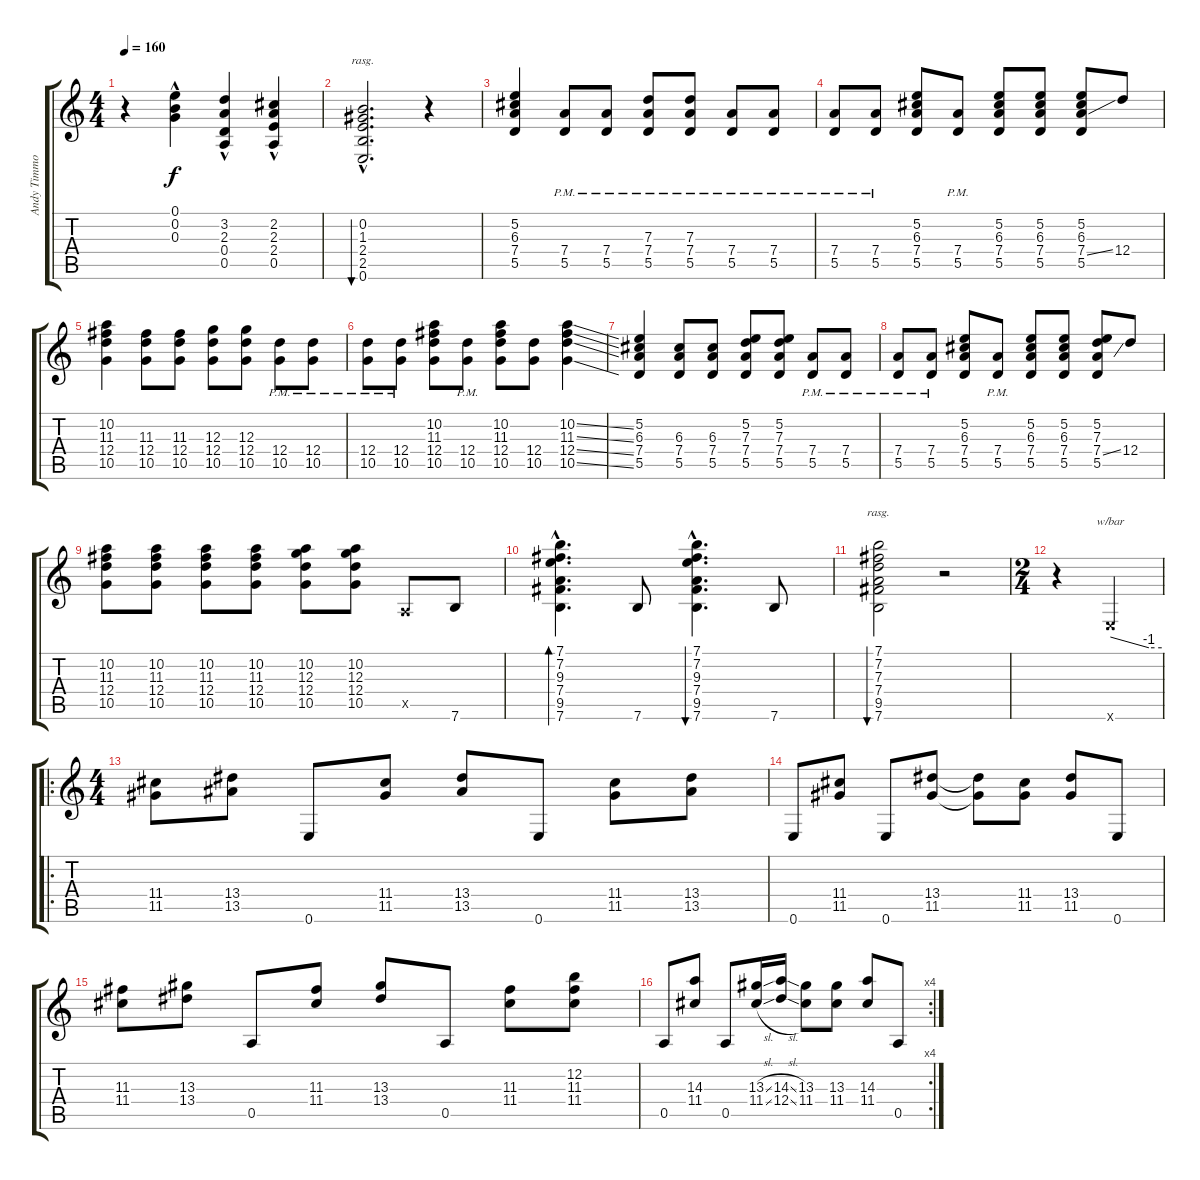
\track ("Andy Timmons" "Andy Timmo") {instrument distortionguitar}
\staff {score tabs}
\tuning (E4 B3 G3 D3 A2 E2) {hide}
\ts (4 4)
\tempo 160
\clef g2
\ks c
r.4{dy f instrument distortionguitar} (0.1{hac} 0.2 0.3).4 (3.2 2.3 0.4 0.5{hac}).4 (2.2 2.3 2.4 0.5{hac}).4 |
(0.2{hac} 1.3{hac} 2.4{hac} 2.5{hac} 0.6{hac}).2{d bu 60 rasg ii} r.4 |
(5.2 6.3 7.4 5.5).4{volume 10 instrument overdrivenguitar} (7.4{pm} 5.5{pm}).8 (7.4{pm} 5.5{pm}).8 (7.3{pm} 7.4{pm} 5.5{pm}).8 (7.3{pm} 7.4{pm} 5.5{pm}).8 (7.4{pm} 5.5{pm}).8 (7.4{pm} 5.5{pm}).8 |
(7.4{pm} 5.5{pm}).8 (7.4{pm} 5.5{pm}).8 (5.2 6.3 7.4 5.5).8 (7.4{pm} 5.5{pm}).8 (5.2 6.3 7.4 5.5).8 (5.2 6.3 7.4 5.5).8 (5.2 6.3 7.4{ss} 5.5).8 12.4.8 |
(10.2 11.3 12.4 10.5).4 (11.3 12.4 10.5).8 (11.3 12.4 10.5).8 (12.3 12.4 10.5).8 (12.3 12.4 10.5).8 (12.4{pm} 10.5).8 (12.4{pm} 10.5).8 |
(12.4{pm} 10.5).8 (12.4{pm} 10.5).8 (10.2 11.3 12.4 10.5).8 (12.4{pm} 10.5).8 (10.2 11.3 12.4 10.5).8 (12.4 10.5).8 (10.2{ss} 11.3{ss} 12.4{ss} 10.5{ss}).4 |
(5.2 6.3 7.4 5.5).4 (6.3 7.4 5.5).8 (6.3 7.4 5.5).8 (5.2 7.3 7.4 5.5).8 (5.2 7.3 7.4 5.5).8 (7.4{pm} 5.5).8 (7.4{pm} 5.5).8 |
(7.4{pm} 5.5).8 (7.4{pm} 5.5).8 (5.2 6.3 7.4 5.5).8 (7.4{pm} 5.5).8 (5.2 6.3 7.4 5.5).8 (5.2 6.3 7.4 5.5).8 (5.2 7.3 7.4{ss} 5.5).8 12.4.8 |
(10.2 11.3 12.4 10.5).8 (10.2 11.3 12.4 10.5).8 (10.2 11.3 12.4 10.5).8 (10.2 11.3 12.4 10.5).8 (10.2 12.3 12.4 10.5).8 (10.2 12.3 12.4 10.5).8 0.5{x}.8 7.6.8 |
(7.1{hac} 7.2{hac} 9.3{hac} 7.4{hac} 9.5{hac} 7.6{hac}).4{d bd 120} 7.6.8 (7.1{hac} 7.2{hac} 9.3{hac} 7.4{hac} 9.5{hac} 7.6{hac}).4{d bu 120} 7.6.8 |
(7.1 7.2 7.3 7.4 9.5 7.6).2{bu 60 rasg ii} r.2 |
\ts (2 4)
r.4 0.6{x}.4{tbe (custom default 0 0 45 -4 60 -4)} |
\ro
\ts (4 4)
(11.4 11.5).8{instrument distortionguitar} (13.4 13.5).8 0.6.8 (11.4 11.5).8 (13.4 13.5).8 0.6.8 (11.4 11.5).8 (13.4 13.5).8 |
0.6.8 (11.4 11.5).8 0.6.8 (13.4 11.5).8 (13.4{t} 11.5{t}).8 (11.4 11.5).8 (13.4 11.5).8 0.6.8 |
(11.3 11.4).8 (13.3 13.4).8 0.5.8 (11.3 11.4).8 (13.3 13.4).8 0.5.8 (11.3 11.4).8 (12.2 11.3 11.4).8 |
\rc 4
0.5.8 (14.3 11.4).8 0.5.8 (13.3{sl} 11.4{sl}).16 (14.3{sl} 12.4{sl}).16 (13.3 11.4).8 (13.3 11.4).8 (14.3 11.4).8 0.5.8
